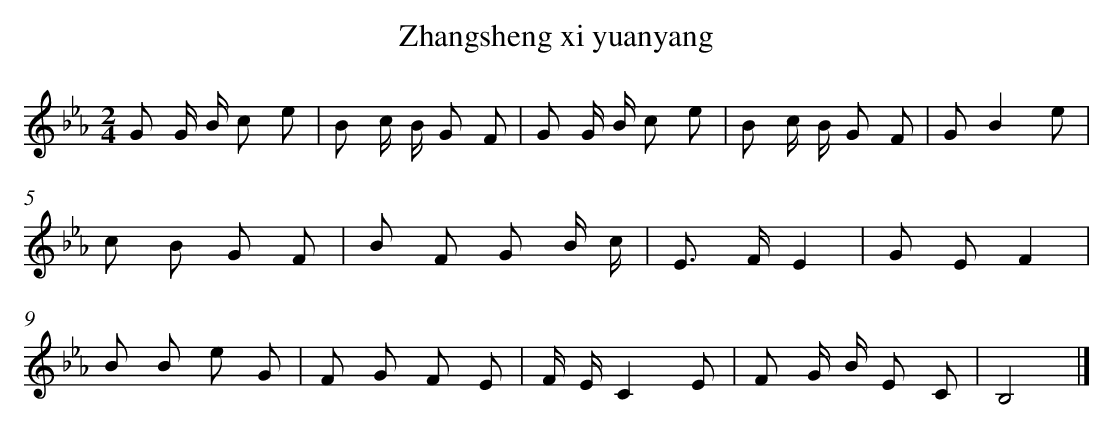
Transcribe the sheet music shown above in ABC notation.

X:1
T: Zhangsheng xi yuanyang
L: 1/8
M: 2/4
K: Eb
G G/ B/ c e [I:setbarnb 1]|
B c/ B/ G F |
G G/ B/ c e |
B c/ B/ G F |
GB2e |
c B G F |
B F G B/ c/ |
E> FE2 |
G EF2 |
B B e G |
F G F E |
F/ E/C2E |
F G/ B/ E C |
B,4 |]
